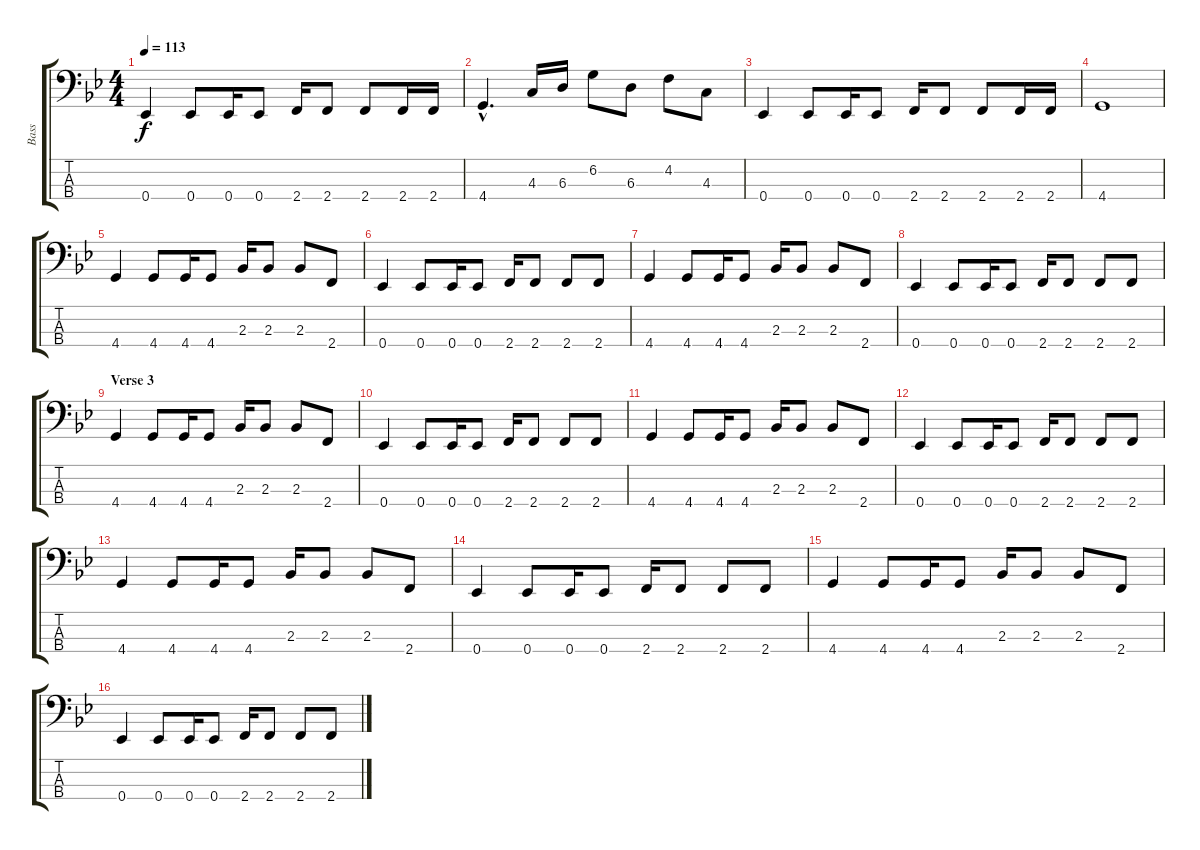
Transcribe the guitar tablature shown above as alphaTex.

\track ("Bass" "Bass") {instrument electricbassfinger}
\staff {score tabs}
\tuning (Gb2 Db2 Ab1 Eb1) {hide}
\ts (4 4)
\tempo 113
\clef f4
\ks bb
0.4.4{dy f} 0.4.8 0.4.16 0.4.8 2.4.16 2.4.8 2.4.8 2.4.16 2.4.16 |
4.4{hac}.4{d} 4.3.16 6.3.16 6.2.8 6.3.8 4.2.8 4.3.8 |
0.4.4 0.4.8 0.4.16 0.4.8 2.4.16 2.4.8 2.4.8 2.4.16 2.4.16 |
4.4.1 |
4.4.4 4.4.8 4.4.16 4.4.8 2.3.16 2.3.8 2.3.8 2.4.8 |
0.4.4 0.4.8 0.4.16 0.4.8 2.4.16 2.4.8 2.4.8 2.4.8 |
4.4.4 4.4.8 4.4.16 4.4.8 2.3.16 2.3.8 2.3.8 2.4.8 |
0.4.4 0.4.8 0.4.16 0.4.8 2.4.16 2.4.8 2.4.8 2.4.8 |
\section ("" "Verse 3")
4.4.4 4.4.8 4.4.16 4.4.8 2.3.16 2.3.8 2.3.8 2.4.8 |
0.4.4 0.4.8 0.4.16 0.4.8 2.4.16 2.4.8 2.4.8 2.4.8 |
4.4.4 4.4.8 4.4.16 4.4.8 2.3.16 2.3.8 2.3.8 2.4.8 |
0.4.4 0.4.8 0.4.16 0.4.8 2.4.16 2.4.8 2.4.8 2.4.8 |
4.4.4 4.4.8 4.4.16 4.4.8 2.3.16 2.3.8 2.3.8 2.4.8 |
0.4.4 0.4.8 0.4.16 0.4.8 2.4.16 2.4.8 2.4.8 2.4.8 |
4.4.4 4.4.8 4.4.16 4.4.8 2.3.16 2.3.8 2.3.8 2.4.8 |
0.4.4 0.4.8 0.4.16 0.4.8 2.4.16 2.4.8 2.4.8 2.4.8
